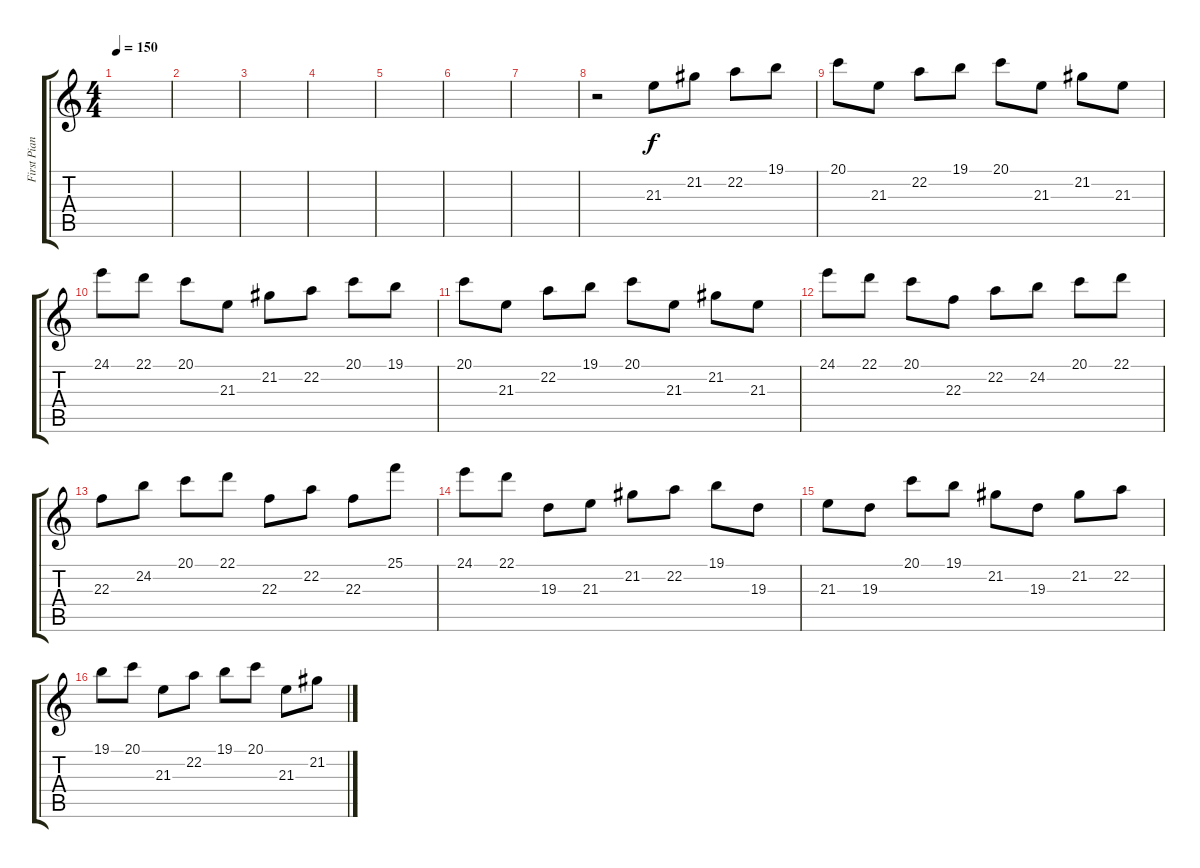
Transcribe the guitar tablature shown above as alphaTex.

\track ("First Piano" "First Pian") {instrument acousticgrandpiano}
\staff {score tabs}
\tuning (E4 B3 G3 D3 A2 E2) {hide}
\ts (4 4)
\tempo 150
\clef g2
\ks c
|
|
|
|
|
|
|
r.2 21.3.8 21.2.8 22.2.8 19.1.8 |
20.1.8 21.3.8 22.2.8 19.1.8 20.1.8 21.3.8 21.2.8 21.3.8 |
24.1.8 22.1.8 20.1.8 21.3.8 21.2.8 22.2.8 20.1.8 19.1.8 |
20.1.8 21.3.8 22.2.8 19.1.8 20.1.8 21.3.8 21.2.8 21.3.8 |
24.1.8 22.1.8 20.1.8 22.3.8 22.2.8 24.2.8 20.1.8 22.1.8 |
22.3.8 24.2.8 20.1.8 22.1.8 22.3.8 22.2.8 22.3.8 25.1.8 |
24.1.8 22.1.8 19.3.8 21.3.8 21.2.8 22.2.8 19.1.8 19.3.8 |
21.3.8 19.3.8 20.1.8 19.1.8 21.2.8 19.3.8 21.2.8 22.2.8 |
19.1.8 20.1.8 21.3.8 22.2.8 19.1.8 20.1.8 21.3.8 21.2.8
